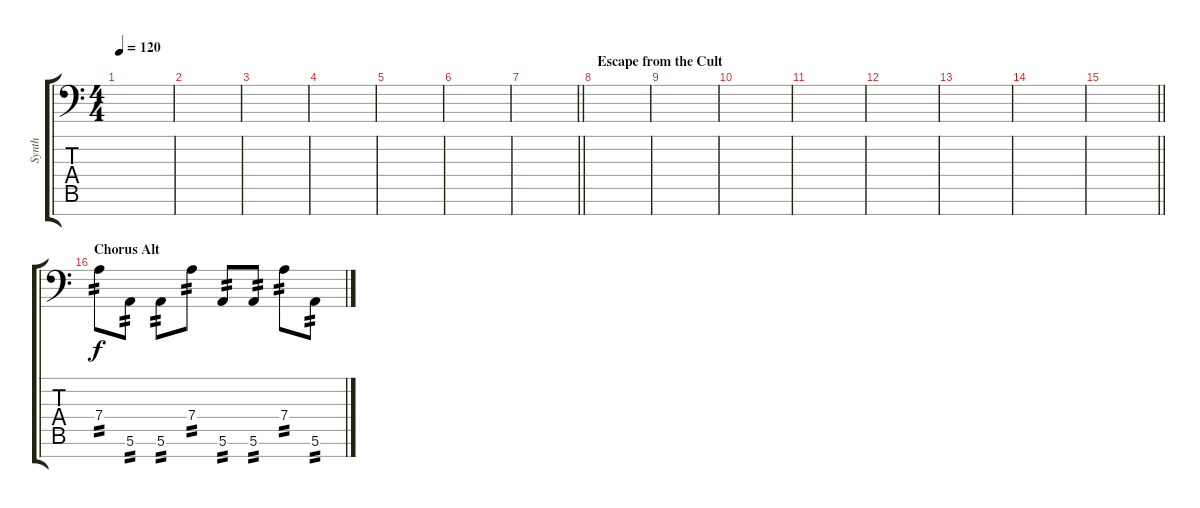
\track ("Synth" "Synth") {instrument lead2sawtooth}
\staff {score tabs}
\tuning (E4 B3 G3 D3 A2 E2 A1) {hide}
\ts (4 4)
\tempo 120
\clef f4
\ks c
|
|
|
|
|
|
\barLineRight lightlight
|
\section ("" "Escape from the Cult")
|
|
|
|
|
|
|
\barLineRight lightlight
|
\section ("" "Chorus Alt")
7.4.8{tp 2} 5.6.8{tp 2} 5.6.8{tp 2} 7.4.8{tp 2} 5.6.8{tp 2} 5.6.8{tp 2} 7.4.8{tp 2} 5.6.8{tp 2}
